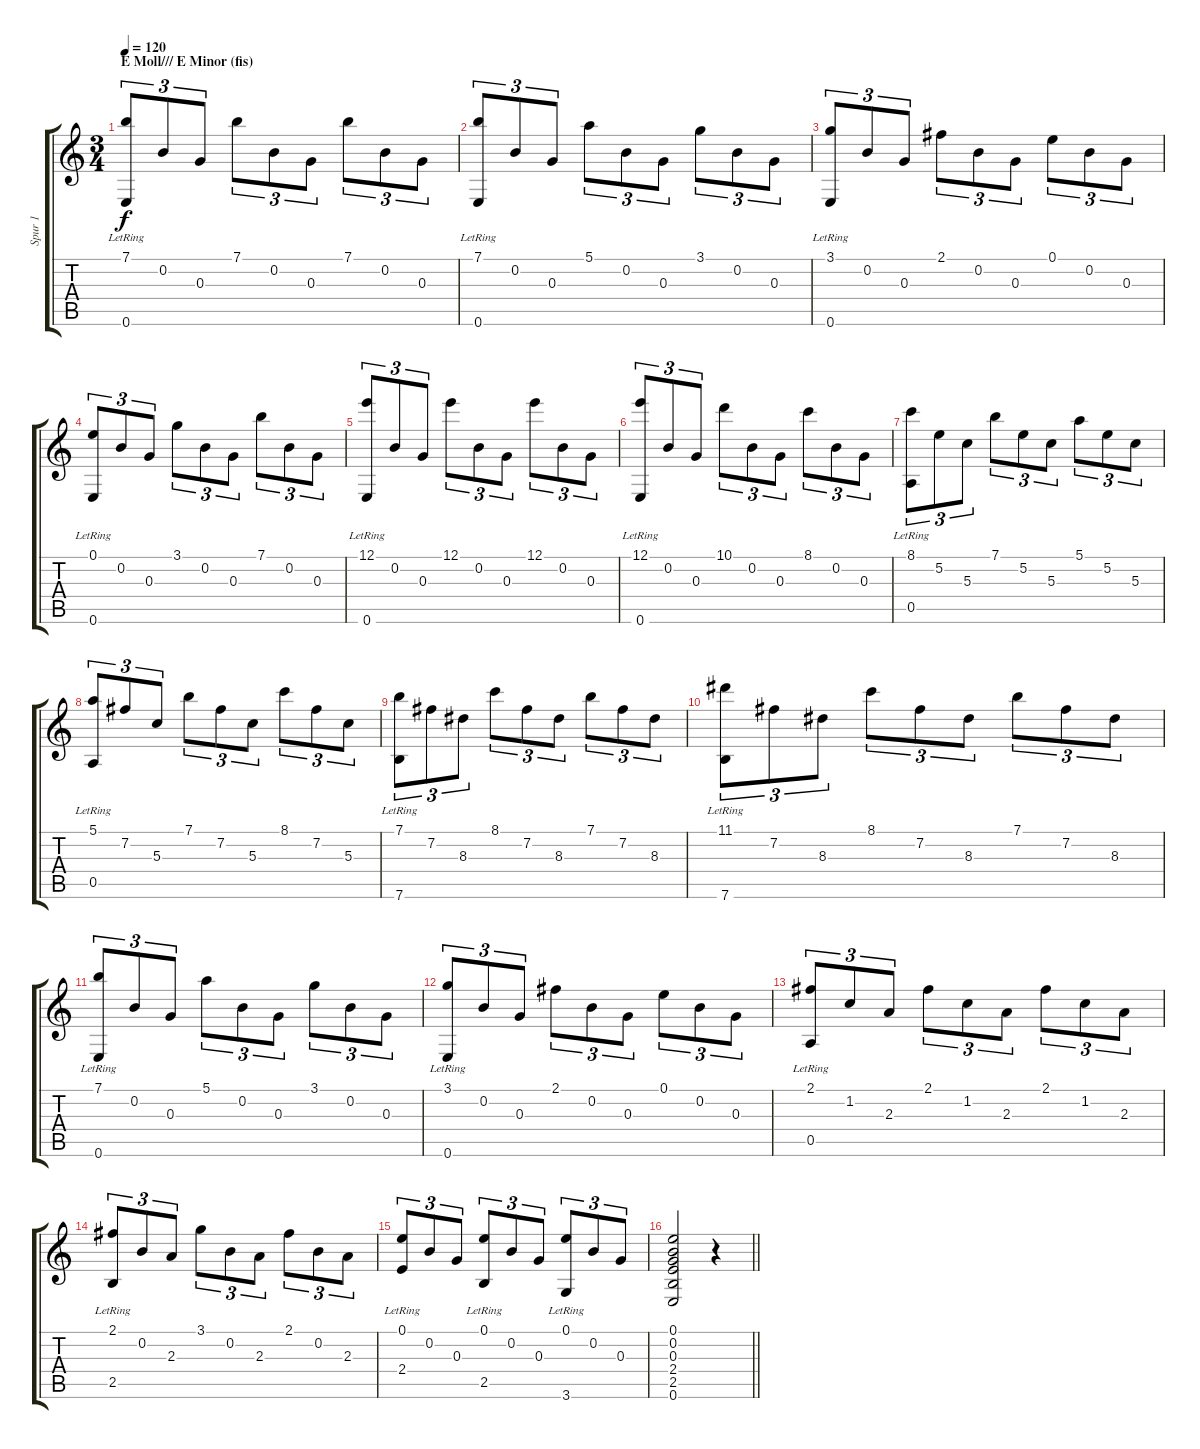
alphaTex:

\track ("Spur 1" "Spur 1") {instrument acousticguitarsteel}
\staff {score tabs}
\tuning (E4 B3 G3 D3 A2 E2) {hide}
\ts (3 4)
\section ("" "E Moll/// E Minor (fis)")
\tempo 120
\clef g2
\ks c
(7.1 0.6{lr}).8{tu (3 2) dy f} 0.2.8{tu (3 2)} 0.3.8{tu (3 2)} 7.1.8{tu (3 2)} 0.2.8{tu (3 2)} 0.3.8{tu (3 2)} 7.1.8{tu (3 2)} 0.2.8{tu (3 2)} 0.3.8{tu (3 2)} |
(7.1 0.6{lr}).8{tu (3 2)} 0.2.8{tu (3 2)} 0.3.8{tu (3 2)} 5.1.8{tu (3 2)} 0.2.8{tu (3 2)} 0.3.8{tu (3 2)} 3.1.8{tu (3 2)} 0.2.8{tu (3 2)} 0.3.8{tu (3 2)} |
(3.1 0.6{lr}).8{tu (3 2)} 0.2.8{tu (3 2)} 0.3.8{tu (3 2)} 2.1.8{tu (3 2)} 0.2.8{tu (3 2)} 0.3.8{tu (3 2)} 0.1.8{tu (3 2)} 0.2.8{tu (3 2)} 0.3.8{tu (3 2)} |
(0.1 0.6{lr}).8{tu (3 2)} 0.2.8{tu (3 2)} 0.3.8{tu (3 2)} 3.1.8{tu (3 2)} 0.2.8{tu (3 2)} 0.3.8{tu (3 2)} 7.1.8{tu (3 2)} 0.2.8{tu (3 2)} 0.3.8{tu (3 2)} |
(12.1 0.6{lr}).8{tu (3 2)} 0.2.8{tu (3 2)} 0.3.8{tu (3 2)} 12.1.8{tu (3 2)} 0.2.8{tu (3 2)} 0.3.8{tu (3 2)} 12.1.8{tu (3 2)} 0.2.8{tu (3 2)} 0.3.8{tu (3 2)} |
(12.1 0.6{lr}).8{tu (3 2)} 0.2.8{tu (3 2)} 0.3.8{tu (3 2)} 10.1.8{tu (3 2)} 0.2.8{tu (3 2)} 0.3.8{tu (3 2)} 8.1.8{tu (3 2)} 0.2.8{tu (3 2)} 0.3.8{tu (3 2)} |
(8.1 0.5{lr}).8{tu (3 2)} 5.2.8{tu (3 2)} 5.3.8{tu (3 2)} 7.1.8{tu (3 2)} 5.2.8{tu (3 2)} 5.3.8{tu (3 2)} 5.1.8{tu (3 2)} 5.2.8{tu (3 2)} 5.3.8{tu (3 2)} |
(5.1 0.5{lr}).8{tu (3 2)} 7.2.8{tu (3 2)} 5.3.8{tu (3 2)} 7.1.8{tu (3 2)} 7.2.8{tu (3 2)} 5.3.8{tu (3 2)} 8.1.8{tu (3 2)} 7.2.8{tu (3 2)} 5.3.8{tu (3 2)} |
(7.1 7.6{lr}).8{tu (3 2)} 7.2.8{tu (3 2)} 8.3.8{tu (3 2)} 8.1.8{tu (3 2)} 7.2.8{tu (3 2)} 8.3.8{tu (3 2)} 7.1.8{tu (3 2)} 7.2.8{tu (3 2)} 8.3.8{tu (3 2)} |
(11.1 7.6{lr}).8{tu (3 2)} 7.2.8{tu (3 2)} 8.3.8{tu (3 2)} 8.1.8{tu (3 2)} 7.2.8{tu (3 2)} 8.3.8{tu (3 2)} 7.1.8{tu (3 2)} 7.2.8{tu (3 2)} 8.3.8{tu (3 2)} |
(7.1 0.6{lr}).8{tu (3 2)} 0.2.8{tu (3 2)} 0.3.8{tu (3 2)} 5.1.8{tu (3 2)} 0.2.8{tu (3 2)} 0.3.8{tu (3 2)} 3.1.8{tu (3 2)} 0.2.8{tu (3 2)} 0.3.8{tu (3 2)} |
(3.1 0.6{lr}).8{tu (3 2)} 0.2.8{tu (3 2)} 0.3.8{tu (3 2)} 2.1.8{tu (3 2)} 0.2.8{tu (3 2)} 0.3.8{tu (3 2)} 0.1.8{tu (3 2)} 0.2.8{tu (3 2)} 0.3.8{tu (3 2)} |
(2.1 0.5{lr}).8{tu (3 2)} 1.2.8{tu (3 2)} 2.3.8{tu (3 2)} 2.1.8{tu (3 2)} 1.2.8{tu (3 2)} 2.3.8{tu (3 2)} 2.1.8{tu (3 2)} 1.2.8{tu (3 2)} 2.3.8{tu (3 2)} |
(2.1 2.5{lr}).8{tu (3 2)} 0.2.8{tu (3 2)} 2.3.8{tu (3 2)} 3.1.8{tu (3 2)} 0.2.8{tu (3 2)} 2.3.8{tu (3 2)} 2.1.8{tu (3 2)} 0.2.8{tu (3 2)} 2.3.8{tu (3 2)} |
(0.1 2.4{lr}).8{tu (3 2)} 0.2.8{tu (3 2)} 0.3.8{tu (3 2)} (0.1 2.5{lr}).8{tu (3 2)} 0.2.8{tu (3 2)} 0.3.8{tu (3 2)} (0.1 3.6{lr}).8{tu (3 2)} 0.2.8{tu (3 2)} 0.3.8{tu (3 2)} |
\barLineRight lightlight
(0.1 0.2 0.3 2.4 2.5 0.6).2 r.4
